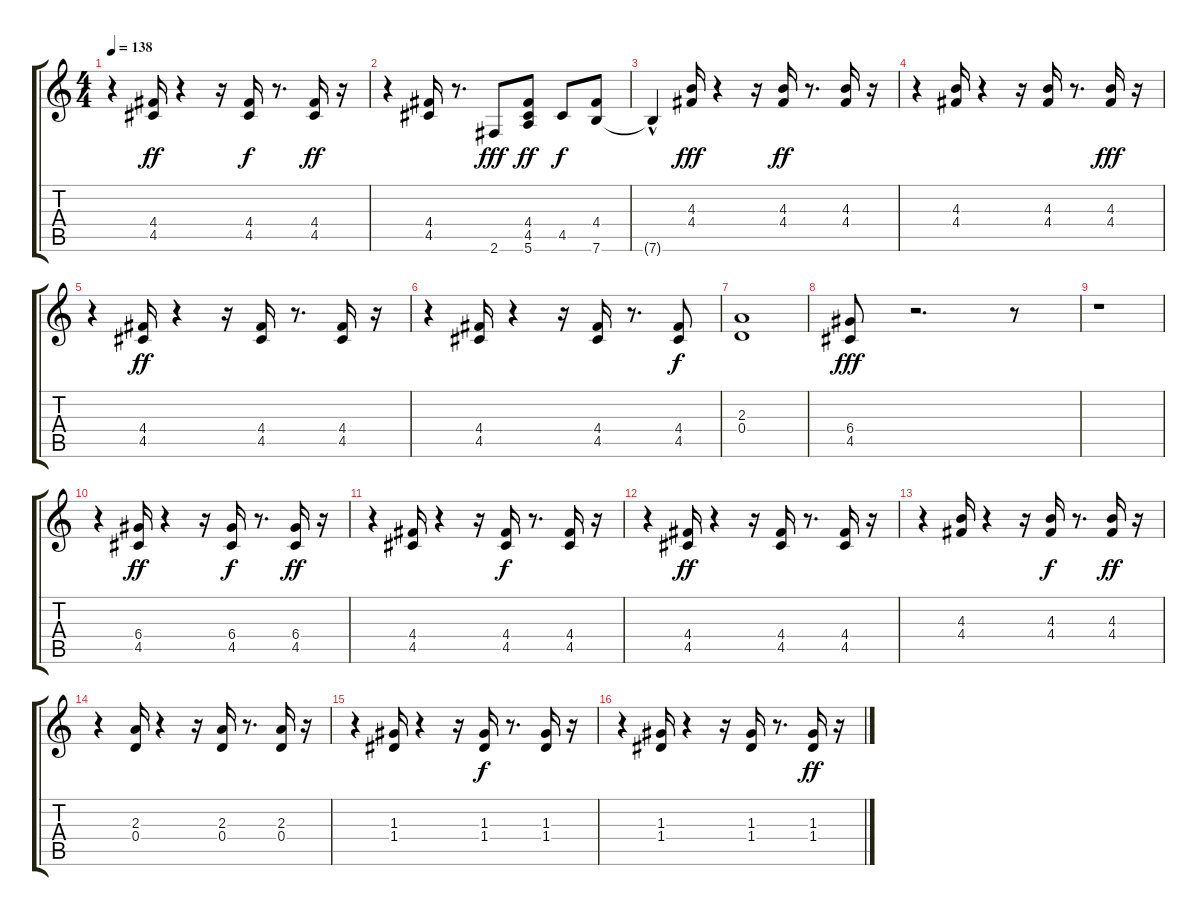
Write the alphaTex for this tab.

\track "" {instrument overdrivenguitar}
\staff {score tabs}
\tuning (E4 B3 G3 D3 A2 E2) {hide}
\ts (4 4)
\tempo 138
\clef g2
\ks c
r.4{dy ff} (4.4 4.5).16 r.4 r.16 (4.4 4.5).16{dy f} r.8{d} (4.4 4.5).16{dy ff} r.16 |
r.4 (4.4 4.5).16 r.8{d} 2.6.8{dy fff} (4.4 4.5 5.6).8{dy ff} 4.5.8{dy f} (4.4 7.6).8 |
7.6{hac t}.4 (4.3 4.4).16{dy fff} r.4 r.16 (4.3 4.4).16{dy ff} r.8{d} (4.3 4.4).16 r.16 |
r.4 (4.3 4.4).16 r.4 r.16 (4.3 4.4).16 r.8{d} (4.3 4.4).16{dy fff} r.16 |
r.4 (4.4 4.5).16{dy ff} r.4 r.16 (4.4 4.5).16 r.8{d} (4.4 4.5).16 r.16 |
r.4 (4.4 4.5).16 r.4 r.16 (4.4 4.5).16 r.8{d} (4.4 4.5).8{dy f} |
(2.3 0.4).1 |
(6.4 4.5).8{dy fff} r.2{d} r.8 |
r.1 |
r.4 (6.4 4.5).16{dy ff} r.4 r.16 (6.4 4.5).16{dy f} r.8{d} (6.4 4.5).16{dy ff} r.16 |
r.4 (4.4 4.5).16 r.4 r.16 (4.4 4.5).16{dy f} r.8{d} (4.4 4.5).16 r.16 |
r.4 (4.4 4.5).16{dy ff} r.4 r.16 (4.4 4.5).16 r.8{d} (4.4 4.5).16 r.16 |
r.4 (4.3 4.4).16 r.4 r.16 (4.3 4.4).16{dy f} r.8{d} (4.3 4.4).16{dy ff} r.16 |
r.4 (2.3 0.4).16 r.4 r.16 (2.3 0.4).16 r.8{d} (2.3 0.4).16 r.16 |
r.4 (1.3 1.4).16 r.4 r.16 (1.3 1.4).16{dy f} r.8{d} (1.3 1.4).16 r.16 |
r.4 (1.3 1.4).16 r.4 r.16 (1.3 1.4).16 r.8{d} (1.3 1.4).16{dy ff} r.16
